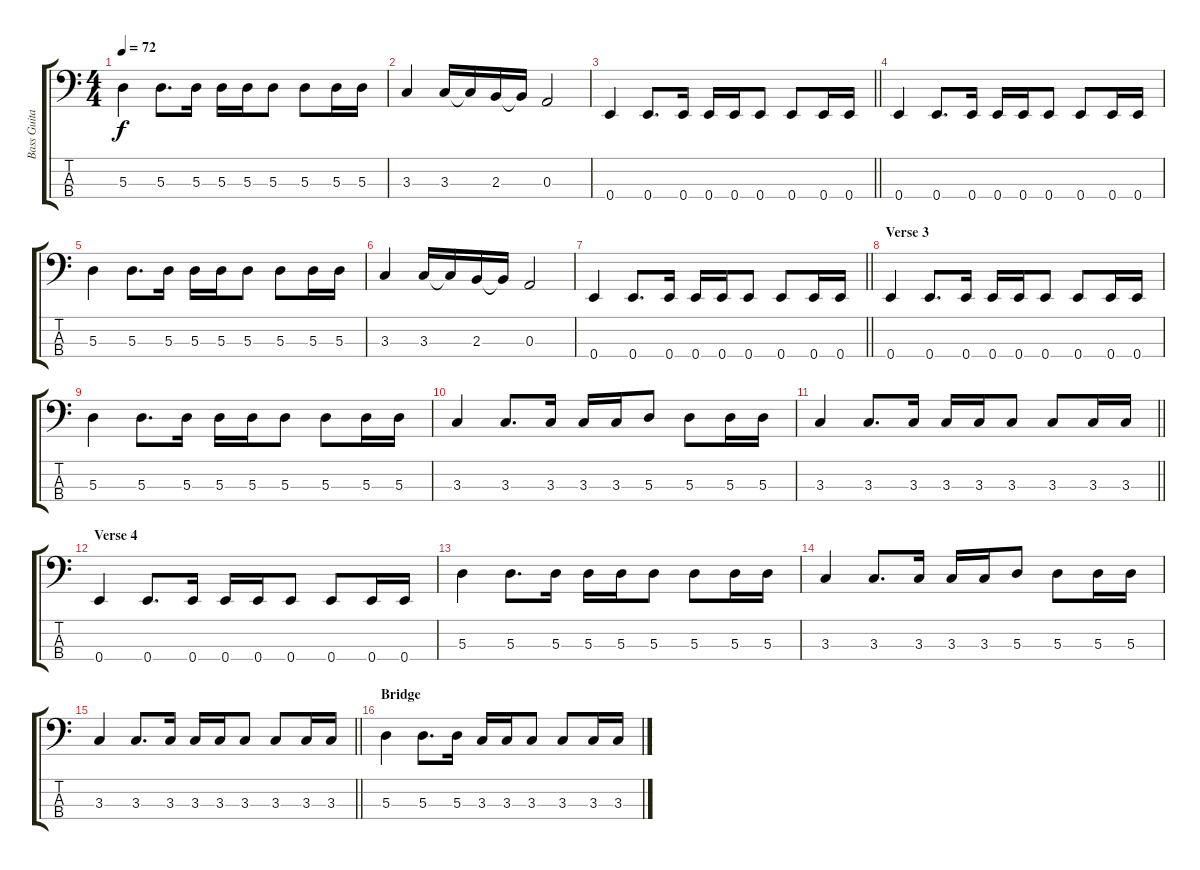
\track ("Bass Guitar" "Bass Guita") {instrument electricbassfinger}
\staff {score tabs}
\tuning (G2 D2 A1 E1) {hide}
\ts (4 4)
\tempo 72
\clef f4
\ks c
5.3.4{dy f} 5.3.8{d} 5.3.16 5.3.16 5.3.16 5.3.8 5.3.8 5.3.16 5.3.16 |
3.3.4 3.3.16 3.3{t}.16 2.3.16 2.3{t}.16 0.3.2 |
\barLineRight lightlight
0.4.4 0.4.8{d} 0.4.16 0.4.16 0.4.16 0.4.8 0.4.8 0.4.16 0.4.16 |
0.4.4 0.4.8{d} 0.4.16 0.4.16 0.4.16 0.4.8 0.4.8 0.4.16 0.4.16 |
5.3.4 5.3.8{d} 5.3.16 5.3.16 5.3.16 5.3.8 5.3.8 5.3.16 5.3.16 |
3.3.4 3.3.16 3.3{t}.16 2.3.16 2.3{t}.16 0.3.2 |
\barLineRight lightlight
0.4.4 0.4.8{d} 0.4.16 0.4.16 0.4.16 0.4.8 0.4.8 0.4.16 0.4.16 |
\section ("" "Verse 3")
0.4.4 0.4.8{d} 0.4.16 0.4.16 0.4.16 0.4.8 0.4.8 0.4.16 0.4.16 |
5.3.4 5.3.8{d} 5.3.16 5.3.16 5.3.16 5.3.8 5.3.8 5.3.16 5.3.16 |
3.3.4 3.3.8{d} 3.3.16 3.3.16 3.3.16 5.3.8 5.3.8 5.3.16 5.3.16 |
\barLineRight lightlight
3.3.4 3.3.8{d} 3.3.16 3.3.16 3.3.16 3.3.8 3.3.8 3.3.16 3.3.16 |
\section ("" "Verse 4")
0.4.4 0.4.8{d} 0.4.16 0.4.16 0.4.16 0.4.8 0.4.8 0.4.16 0.4.16 |
5.3.4 5.3.8{d} 5.3.16 5.3.16 5.3.16 5.3.8 5.3.8 5.3.16 5.3.16 |
3.3.4 3.3.8{d} 3.3.16 3.3.16 3.3.16 5.3.8 5.3.8 5.3.16 5.3.16 |
\barLineRight lightlight
3.3.4 3.3.8{d} 3.3.16 3.3.16 3.3.16 3.3.8 3.3.8 3.3.16 3.3.16 |
\section ("" "Bridge")
5.3.4 5.3.8{d} 5.3.16 3.3.16 3.3.16 3.3.8 3.3.8 3.3.16 3.3.16
